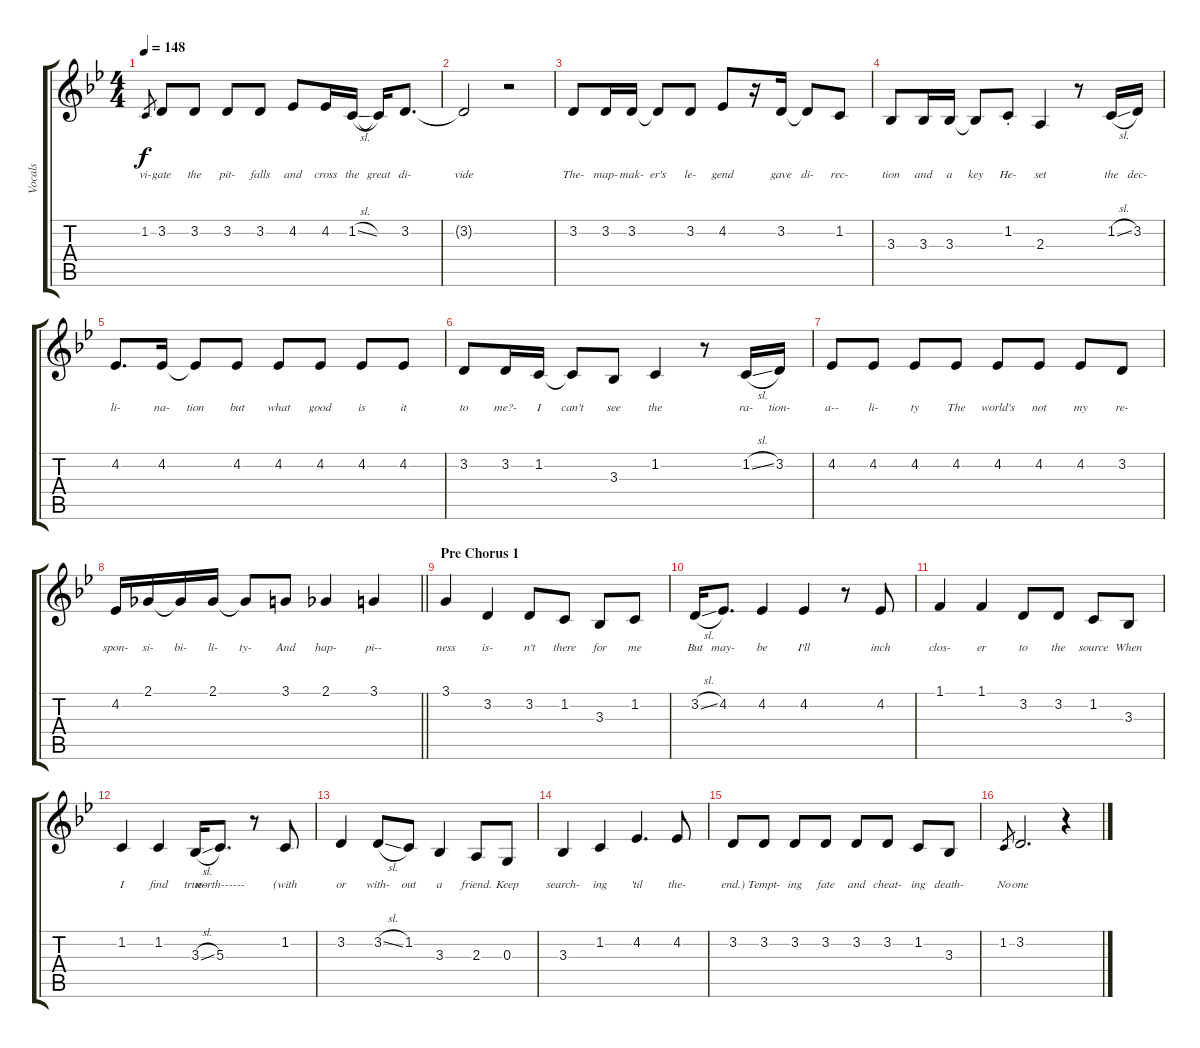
\track ("Vocals" "Vocals") {instrument bassoon}
\staff {score tabs}
\tuning (E4 B3 G3 D3 A2 E2) {hide}
\ts (4 4)
\tempo 148
\clef g2
\ks gminor
1.2.8{lyrics (0 "vi-") lyrics (1 "") lyrics (2 "") lyrics (3 "") lyrics (4 "") gr dy f} 3.2.8{lyrics (0 "gate") lyrics (1 "") lyrics (2 "") lyrics (3 "") lyrics (4 "")} 3.2.8{lyrics (0 "the") lyrics (1 "") lyrics (2 "") lyrics (3 "") lyrics (4 "")} 3.2.8{lyrics (0 "pit-") lyrics (1 "") lyrics (2 "") lyrics (3 "") lyrics (4 "")} 3.2.8{lyrics (0 "falls") lyrics (1 "") lyrics (2 "") lyrics (3 "") lyrics (4 "")} 4.2.8{lyrics (0 "and") lyrics (1 "") lyrics (2 "") lyrics (3 "") lyrics (4 "")} 4.2.16{lyrics (0 "cross") lyrics (1 "") lyrics (2 "") lyrics (3 "") lyrics (4 "")} 1.2{sl}.16{lyrics (0 "the") lyrics (1 "") lyrics (2 "") lyrics (3 "") lyrics (4 "")} 1.2{t}.16{lyrics (0 "great") lyrics (1 "") lyrics (2 "") lyrics (3 "") lyrics (4 "")} 3.2.8{d lyrics (0 "di-") lyrics (1 "") lyrics (2 "") lyrics (3 "") lyrics (4 "")} |
3.2{t}.2{lyrics (0 "vide") lyrics (1 "") lyrics (2 "") lyrics (3 "") lyrics (4 "")} r.2 |
3.2.8{lyrics (0 "The-") lyrics (1 "") lyrics (2 "") lyrics (3 "") lyrics (4 "")} 3.2.16{lyrics (0 "map-") lyrics (1 "") lyrics (2 "") lyrics (3 "") lyrics (4 "")} 3.2.16{lyrics (0 "mak-") lyrics (1 "") lyrics (2 "") lyrics (3 "") lyrics (4 "")} 3.2{t}.8{lyrics (0 "er's") lyrics (1 "") lyrics (2 "") lyrics (3 "") lyrics (4 "")} 3.2.8{lyrics (0 "le-") lyrics (1 "") lyrics (2 "") lyrics (3 "") lyrics (4 "")} 4.2.8{lyrics (0 "gend") lyrics (1 "") lyrics (2 "") lyrics (3 "") lyrics (4 "")} r.16 3.2.16{lyrics (0 "gave") lyrics (1 "") lyrics (2 "") lyrics (3 "") lyrics (4 "")} 3.2{t}.8{lyrics (0 "di-") lyrics (1 "") lyrics (2 "") lyrics (3 "") lyrics (4 "")} 1.2.8{lyrics (0 "rec-") lyrics (1 "") lyrics (2 "") lyrics (3 "") lyrics (4 "")} |
3.3.8{lyrics (0 "tion") lyrics (1 "") lyrics (2 "") lyrics (3 "") lyrics (4 "")} 3.3.16{lyrics (0 "and") lyrics (1 "") lyrics (2 "") lyrics (3 "") lyrics (4 "")} 3.3.16{lyrics (0 "a") lyrics (1 "") lyrics (2 "") lyrics (3 "") lyrics (4 "")} 3.3{t}.8{lyrics (0 "key") lyrics (1 "") lyrics (2 "") lyrics (3 "") lyrics (4 "")} 1.2{st}.8{lyrics (0 "He-") lyrics (1 "") lyrics (2 "") lyrics (3 "") lyrics (4 "")} 2.3.4{lyrics (0 "set") lyrics (1 "") lyrics (2 "") lyrics (3 "") lyrics (4 "")} r.8 1.2{sl}.16{lyrics (0 "the") lyrics (1 "") lyrics (2 "") lyrics (3 "") lyrics (4 "")} 3.2.16{lyrics (0 "dec-") lyrics (1 "") lyrics (2 "") lyrics (3 "") lyrics (4 "")} |
4.2.8{d lyrics (0 "li-") lyrics (1 "") lyrics (2 "") lyrics (3 "") lyrics (4 "")} 4.2.16{lyrics (0 "na-") lyrics (1 "") lyrics (2 "") lyrics (3 "") lyrics (4 "")} 4.2{t}.8{lyrics (0 "tion") lyrics (1 "") lyrics (2 "") lyrics (3 "") lyrics (4 "")} 4.2.8{lyrics (0 "but") lyrics (1 "") lyrics (2 "") lyrics (3 "") lyrics (4 "")} 4.2.8{lyrics (0 "what") lyrics (1 "") lyrics (2 "") lyrics (3 "") lyrics (4 "")} 4.2.8{lyrics (0 "good") lyrics (1 "") lyrics (2 "") lyrics (3 "") lyrics (4 "")} 4.2.8{lyrics (0 "is") lyrics (1 "") lyrics (2 "") lyrics (3 "") lyrics (4 "")} 4.2.8{lyrics (0 "it") lyrics (1 "") lyrics (2 "") lyrics (3 "") lyrics (4 "")} |
3.2.8{lyrics (0 "to") lyrics (1 "") lyrics (2 "") lyrics (3 "") lyrics (4 "")} 3.2.16{lyrics (0 "me?-") lyrics (1 "") lyrics (2 "") lyrics (3 "") lyrics (4 "")} 1.2.16{lyrics (0 "I") lyrics (1 "") lyrics (2 "") lyrics (3 "") lyrics (4 "")} 1.2{t}.8{lyrics (0 "can't") lyrics (1 "") lyrics (2 "") lyrics (3 "") lyrics (4 "")} 3.3.8{lyrics (0 "see") lyrics (1 "") lyrics (2 "") lyrics (3 "") lyrics (4 "")} 1.2.4{lyrics (0 "the") lyrics (1 "") lyrics (2 "") lyrics (3 "") lyrics (4 "")} r.8 1.2{sl}.16{lyrics (0 "ra-") lyrics (1 "") lyrics (2 "") lyrics (3 "") lyrics (4 "")} 3.2.16{lyrics (0 "tion-") lyrics (1 "") lyrics (2 "") lyrics (3 "") lyrics (4 "")} |
4.2.8{lyrics (0 "a--") lyrics (1 "") lyrics (2 "") lyrics (3 "") lyrics (4 "")} 4.2.8{lyrics (0 "li-") lyrics (1 "") lyrics (2 "") lyrics (3 "") lyrics (4 "")} 4.2.8{lyrics (0 "ty") lyrics (1 "") lyrics (2 "") lyrics (3 "") lyrics (4 "")} 4.2.8{lyrics (0 "The") lyrics (1 "") lyrics (2 "") lyrics (3 "") lyrics (4 "")} 4.2.8{lyrics (0 "world's") lyrics (1 "") lyrics (2 "") lyrics (3 "") lyrics (4 "")} 4.2.8{lyrics (0 "not") lyrics (1 "") lyrics (2 "") lyrics (3 "") lyrics (4 "")} 4.2.8{lyrics (0 "my") lyrics (1 "") lyrics (2 "") lyrics (3 "") lyrics (4 "")} 3.2.8{lyrics (0 "re-") lyrics (1 "") lyrics (2 "") lyrics (3 "") lyrics (4 "")} |
\barLineRight lightlight
4.2.16{lyrics (0 "spon-") lyrics (1 "") lyrics (2 "") lyrics (3 "") lyrics (4 "")} 2.1.16{lyrics (0 "si-") lyrics (1 "") lyrics (2 "") lyrics (3 "") lyrics (4 "")} 2.1{t}.16{lyrics (0 "bi-") lyrics (1 "") lyrics (2 "") lyrics (3 "") lyrics (4 "")} 2.1.16{lyrics (0 "li-") lyrics (1 "") lyrics (2 "") lyrics (3 "") lyrics (4 "")} 2.1{t}.8{lyrics (0 "ty-") lyrics (1 "") lyrics (2 "") lyrics (3 "") lyrics (4 "")} 3.1.8{lyrics (0 "And") lyrics (1 "") lyrics (2 "") lyrics (3 "") lyrics (4 "")} 2.1.4{lyrics (0 "hap-") lyrics (1 "") lyrics (2 "") lyrics (3 "") lyrics (4 "")} 3.1.4{lyrics (0 "pi--") lyrics (1 "") lyrics (2 "") lyrics (3 "") lyrics (4 "")} |
\section ("" "Pre Chorus 1")
3.1.4{lyrics (0 "ness") lyrics (1 "") lyrics (2 "") lyrics (3 "") lyrics (4 "")} 3.2.4{lyrics (0 "is-") lyrics (1 "") lyrics (2 "") lyrics (3 "") lyrics (4 "")} 3.2.8{lyrics (0 "n't") lyrics (1 "") lyrics (2 "") lyrics (3 "") lyrics (4 "")} 1.2.8{lyrics (0 "there") lyrics (1 "") lyrics (2 "") lyrics (3 "") lyrics (4 "")} 3.3.8{lyrics (0 "for") lyrics (1 "") lyrics (2 "") lyrics (3 "") lyrics (4 "")} 1.2.8{lyrics (0 "me") lyrics (1 "") lyrics (2 "") lyrics (3 "") lyrics (4 "")} |
3.2{sl}.16{lyrics (0 "But") lyrics (1 "") lyrics (2 "") lyrics (3 "") lyrics (4 "")} 4.2.8{d lyrics (0 "may-") lyrics (1 "") lyrics (2 "") lyrics (3 "") lyrics (4 "")} 4.2.4{lyrics (0 "be") lyrics (1 "") lyrics (2 "") lyrics (3 "") lyrics (4 "")} 4.2.4{lyrics (0 "I'll") lyrics (1 "") lyrics (2 "") lyrics (3 "") lyrics (4 "")} r.8 4.2.8{lyrics (0 "inch") lyrics (1 "") lyrics (2 "") lyrics (3 "") lyrics (4 "")} |
1.1.4{lyrics (0 "clos-") lyrics (1 "") lyrics (2 "") lyrics (3 "") lyrics (4 "")} 1.1.4{lyrics (0 "er") lyrics (1 "") lyrics (2 "") lyrics (3 "") lyrics (4 "")} 3.2.8{lyrics (0 "to") lyrics (1 "") lyrics (2 "") lyrics (3 "") lyrics (4 "")} 3.2.8{lyrics (0 "the") lyrics (1 "") lyrics (2 "") lyrics (3 "") lyrics (4 "")} 1.2.8{lyrics (0 "source") lyrics (1 "") lyrics (2 "") lyrics (3 "") lyrics (4 "")} 3.3.8{lyrics (0 "When") lyrics (1 "") lyrics (2 "") lyrics (3 "") lyrics (4 "")} |
1.2.4{lyrics (0 "I") lyrics (1 "") lyrics (2 "") lyrics (3 "") lyrics (4 "")} 1.2.4{lyrics (0 "find") lyrics (1 "") lyrics (2 "") lyrics (3 "") lyrics (4 "")} 3.3{sl}.16{lyrics (0 "true-") lyrics (1 "") lyrics (2 "") lyrics (3 "") lyrics (4 "")} 5.3.8{d lyrics (0 "north------") lyrics (1 "") lyrics (2 "") lyrics (3 "") lyrics (4 "")} r.8 1.2.8{lyrics (0 "(with") lyrics (1 "") lyrics (2 "") lyrics (3 "") lyrics (4 "")} |
3.2.4{lyrics (0 "or") lyrics (1 "") lyrics (2 "") lyrics (3 "") lyrics (4 "")} 3.2{sl}.8{lyrics (0 "with-") lyrics (1 "") lyrics (2 "") lyrics (3 "") lyrics (4 "")} 1.2.8{lyrics (0 "out") lyrics (1 "") lyrics (2 "") lyrics (3 "") lyrics (4 "")} 3.3.4{lyrics (0 "a") lyrics (1 "") lyrics (2 "") lyrics (3 "") lyrics (4 "")} 2.3.8{lyrics (0 "friend.") lyrics (1 "") lyrics (2 "") lyrics (3 "") lyrics (4 "")} 0.3.8{lyrics (0 "Keep") lyrics (1 "") lyrics (2 "") lyrics (3 "") lyrics (4 "")} |
3.3.4{lyrics (0 "search-") lyrics (1 "") lyrics (2 "") lyrics (3 "") lyrics (4 "")} 1.2.4{lyrics (0 "ing") lyrics (1 "") lyrics (2 "") lyrics (3 "") lyrics (4 "")} 4.2.4{d lyrics (0 "'til") lyrics (1 "") lyrics (2 "") lyrics (3 "") lyrics (4 "")} 4.2.8{lyrics (0 "the-") lyrics (1 "") lyrics (2 "") lyrics (3 "") lyrics (4 "")} |
3.2.8{lyrics (0 "end.)") lyrics (1 "") lyrics (2 "") lyrics (3 "") lyrics (4 "")} 3.2.8{lyrics (0 "Tempt-") lyrics (1 "") lyrics (2 "") lyrics (3 "") lyrics (4 "")} 3.2.8{lyrics (0 "ing") lyrics (1 "") lyrics (2 "") lyrics (3 "") lyrics (4 "")} 3.2.8{lyrics (0 "fate") lyrics (1 "") lyrics (2 "") lyrics (3 "") lyrics (4 "")} 3.2.8{lyrics (0 "and") lyrics (1 "") lyrics (2 "") lyrics (3 "") lyrics (4 "")} 3.2.8{lyrics (0 "cheat-") lyrics (1 "") lyrics (2 "") lyrics (3 "") lyrics (4 "")} 1.2.8{lyrics (0 "ing") lyrics (1 "") lyrics (2 "") lyrics (3 "") lyrics (4 "")} 3.3.8{lyrics (0 "death-") lyrics (1 "") lyrics (2 "") lyrics (3 "") lyrics (4 "")} |
1.2.8{lyrics (0 "No") lyrics (1 "") lyrics (2 "") lyrics (3 "") lyrics (4 "") gr} 3.2.2{d lyrics (0 "one") lyrics (1 "") lyrics (2 "") lyrics (3 "") lyrics (4 "")} r.4
